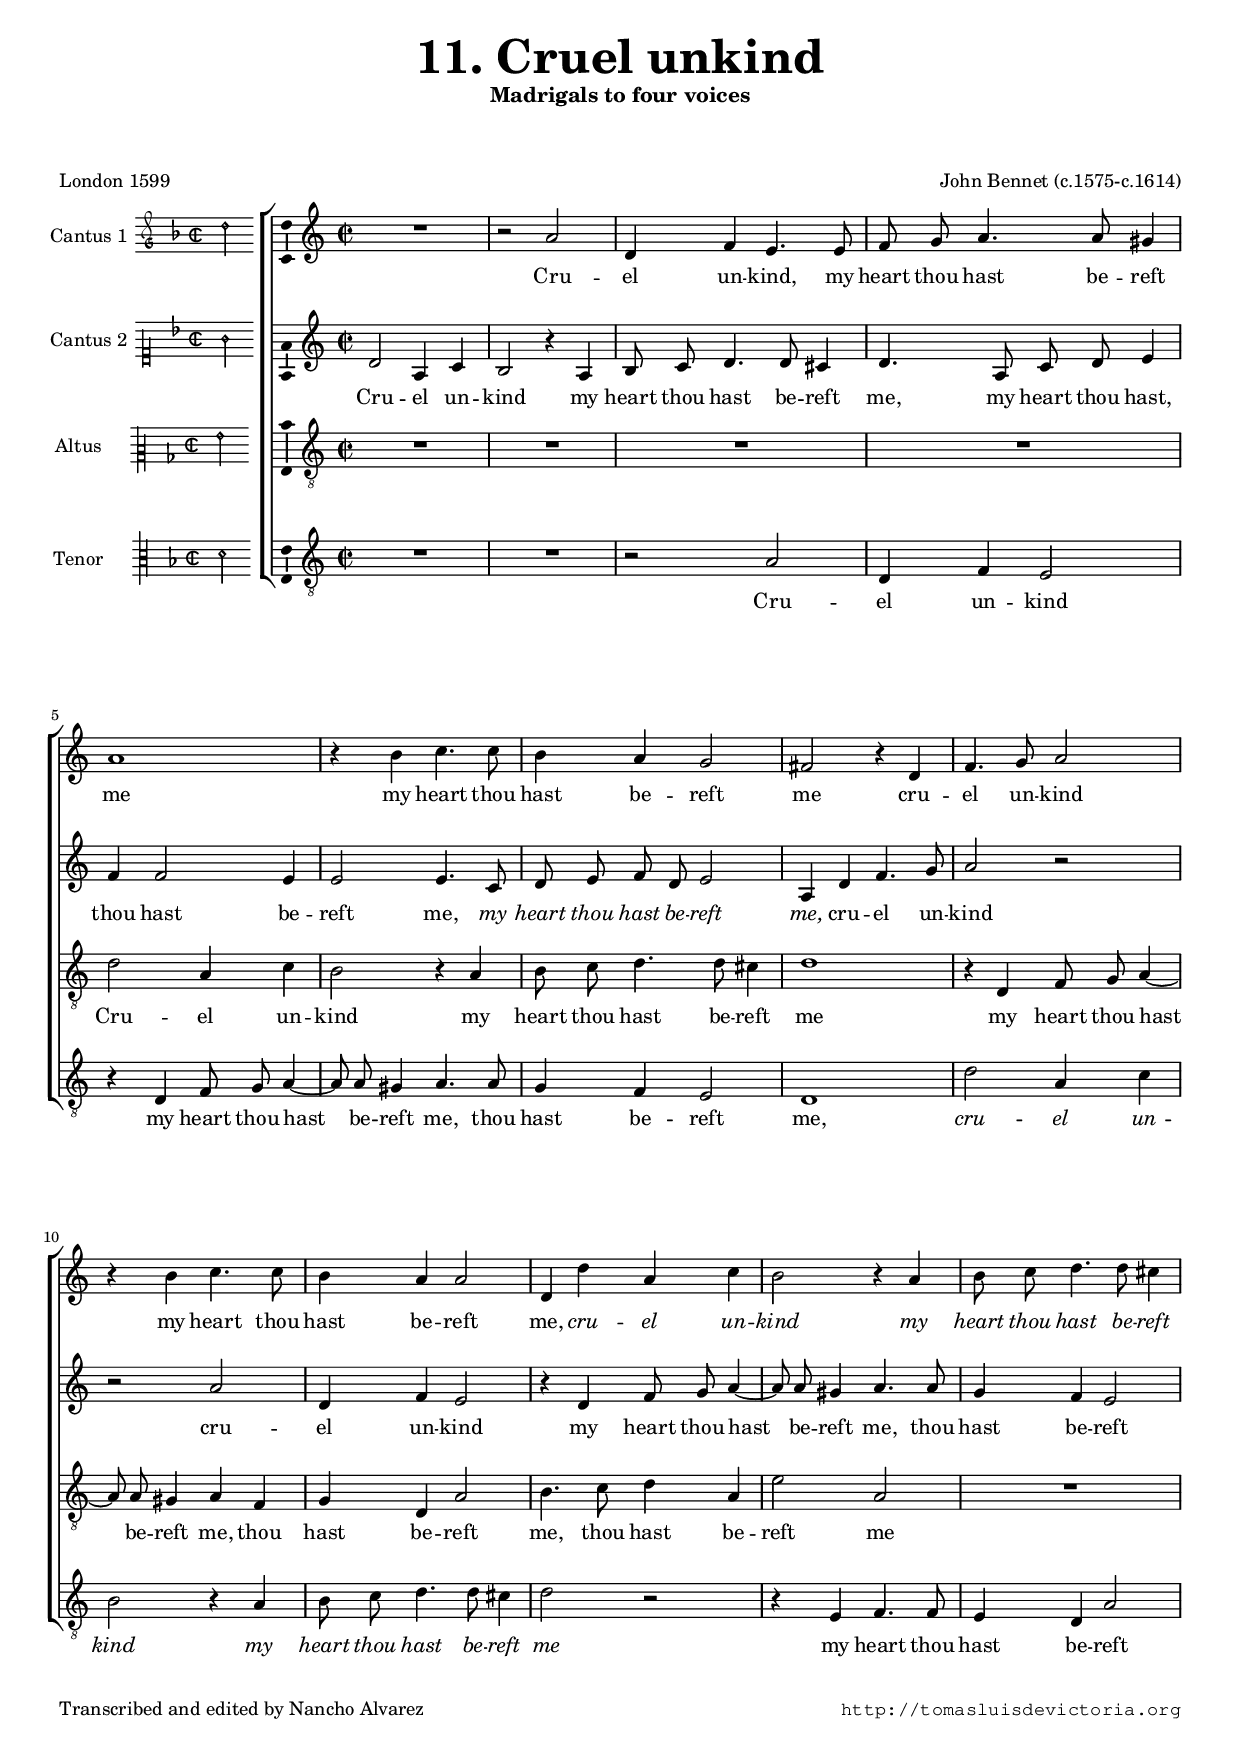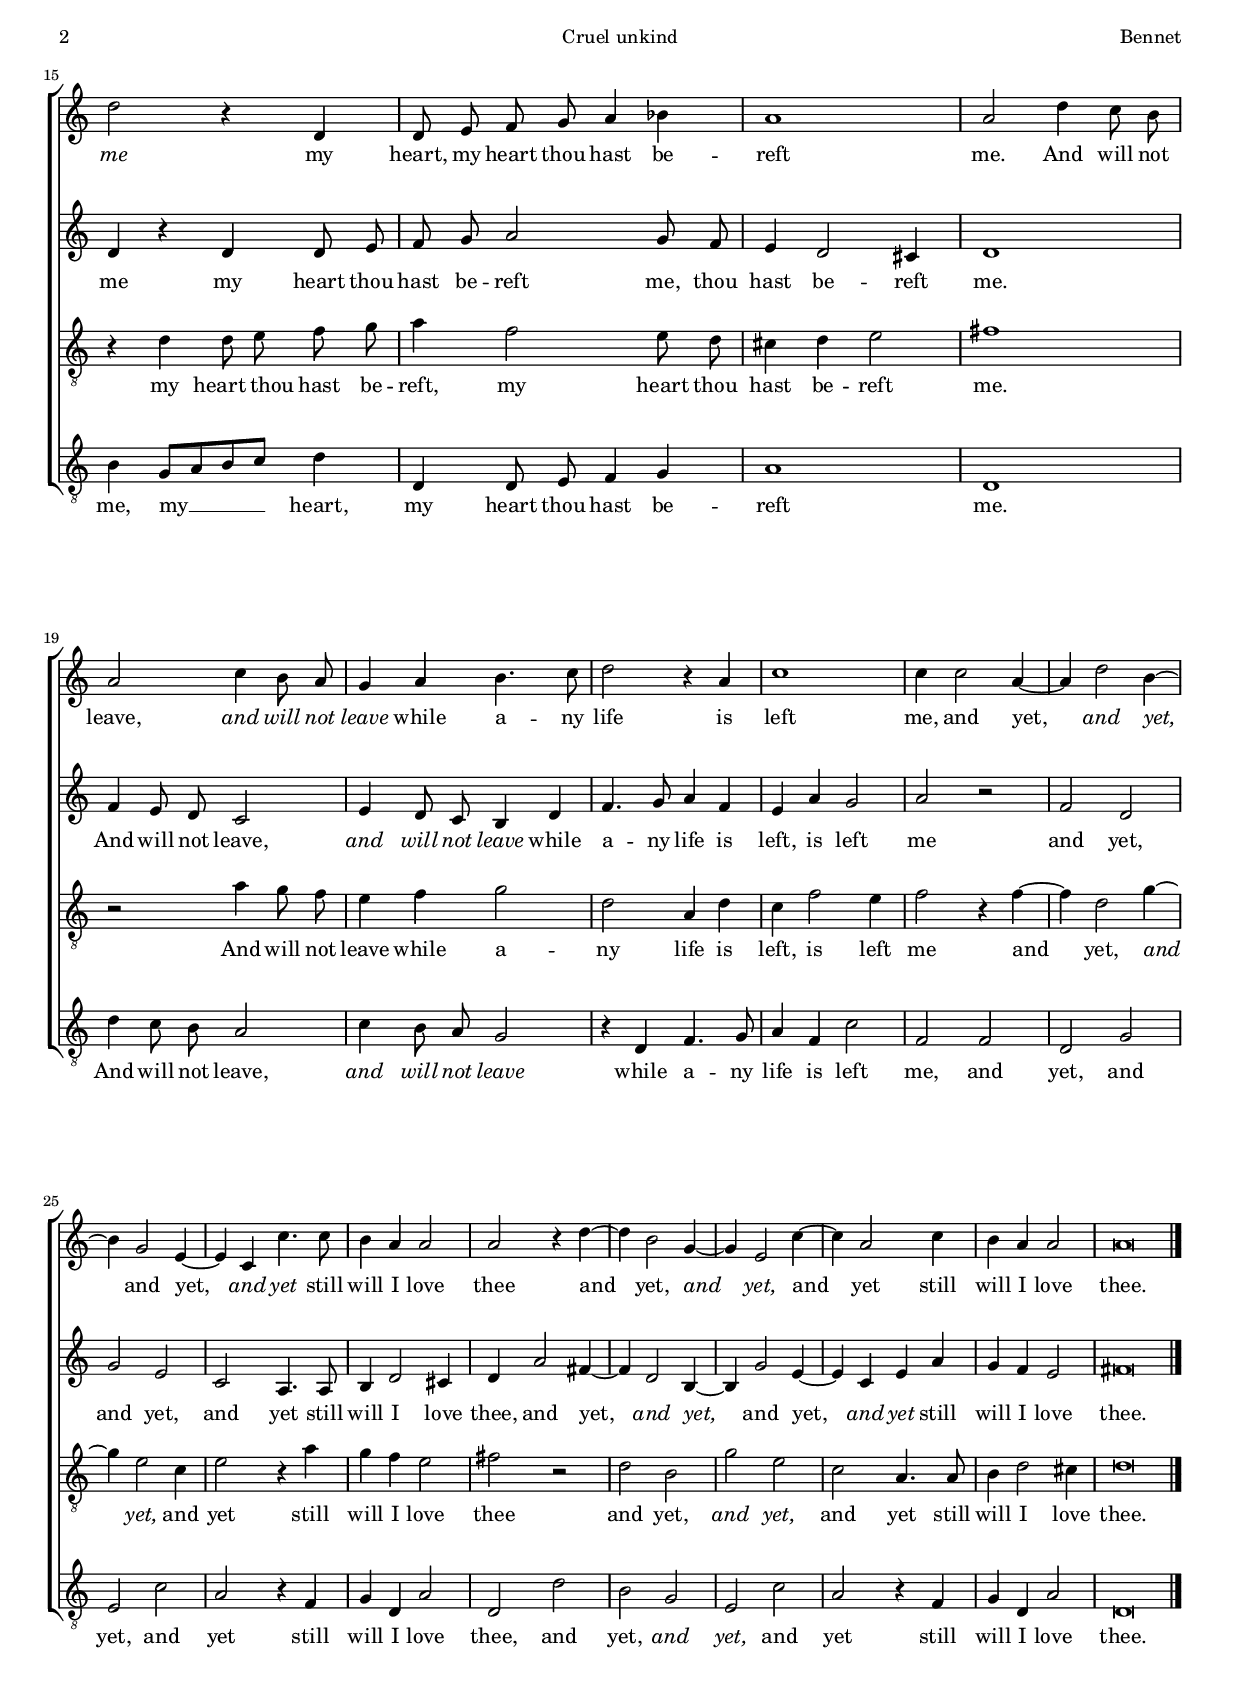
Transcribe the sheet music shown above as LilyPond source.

\version "2.18.0"

#(set-default-paper-size "a4")
#(set-global-staff-size 16.3)
#(ly:set-option 'point-and-click #f)
%mobile -s15.0 -i3.2

italicas=\override LyricText.font-shape = #'italic
rectas=\override LyricText.font-shape = #'upright
ss=\once \set suggestAccidentals = ##t
mtempo={\tempo 4 = 100}
mtempob={\tempo 4 = 50}
incipitwidth = 20
mt=#(define-music-function (parser location offset) (number?) ; move lyric text
      #{ \once \override LyricText.X-offset = -$offset #})


htitle="Cruel unkind"
hcomposer="Bennet"

\header {
	title=\markup{\fontsize #4 "11. Cruel unkind"}
	subtitle="Madrigals to four voices"
	subsubtitle=\markup{\null \vspace #2 }
	composer="John Bennet (c.1575-c.1614)"
        pdfauthor=\composer
	%opus="(-)"
	poet=\markup{"London 1599"} % Madrigalls to foure voyces newly published by Iohn Bennet his first works (1599)
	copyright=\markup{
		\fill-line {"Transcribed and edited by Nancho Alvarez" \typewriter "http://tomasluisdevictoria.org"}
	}
%	tagline=""
}

global={\key d \major \time 2/2
        \skip 1*33 \bar "|."
}


cantus=\relative c''{
	R1
	r2 b
	e,4 g fis4. fis8
	g8 a b4. b8 ais4
	b1
	r4 cis d4. d8
	cis4 b a2
	gis r4 e
	g4. a8 b2
	r4 cis d4. d8
	cis4 b b2
	e,4 e' b d
	cis2 r4 b
	cis8 d e4. e8 dis4
	e2 r4 e,
	e8 fis g a b4 c
	b1
	b2 e4 d8 cis
	b2 d4 cis8 b
	a4 b cis4. d8
	e2 r4 b
	d1
	d4 d2 b4 ~
	b4 e2 cis4 ~
	cis a2 fis4 ~
	fis d d'4. d8
	cis4 b b2
	b r4 e ~
	e cis2 a4 ~
	a fis2 d'4 ~
	d b2 d4
	cis b b2
	b\breve*1/2
}

altus=\relative c'{
	e2 b4 d
	cis2 r4 b
	cis8 d e4. e8 dis4
	e4. b8 d e fis4
	g4 g2 fis4
	fis2 fis4. d8
	e8 fis g e fis2
	b,4 e g4. a8
	b2 r
	r b
	e,4 g fis2
	r4 e g8 a b4 ~
	b8 b ais4 b4. b8
	a4 g fis2
	e4 r e e8 fis
	g a b2 a8 g
	fis4 e2 dis4
	e1
	g4 fis8 e d2
	fis4 e8 d cis4 e
	g4. a8 b4 g
	fis4 b a2
	b r
	g e
	a fis
	d b4. b8
	cis4 e2 dis4
	e4 b'2 gis4 ~
	gis e2 cis4 ~
	cis a'2 fis4 ~
	fis d fis b
	a g fis2
	gis\breve*1/2
}

tenor=\relative c'{
	R1*4
	e2 b4 d
	cis2 r4 b
	cis8 d e4. e8 dis4
	e1
	r4 e, g8 a b4 ~
	b8 b ais4 b g
	a e b'2
	cis4. d8 e4 b
	fis'2 b,
	R1
	r4 e4 e8 fis g a
	b4 g2 fis8 e
	dis4 e fis2
	gis1
	r2 b4 a8 g
	fis4 g a2
	e b4 e
	d g2 fis4
	g2 r4 g ~
	g e2 a4 ~
	a fis2 d4
	fis2 r4 b
	a g fis2
	gis2 r
	e cis
	a' fis
	d b4. b8
	cis4 e2 dis4
	e\breve*1/2
}

bassus=\relative c'{
	R1*2
	r2 b
	e,4 g fis2
	r4 e g8 a b4 ~
	b8 b ais4 b4. b8
	a4 g fis2
	e1
	e'2 b4 d
	cis2 r4 b
	cis8 d e4. e8 dis4
	e2 r
	r4 fis,4 g4. g8
	fis4 e b'2
	cis4 a8[ b cis d] e4
	e,4 e8 fis g4 a
	b1
	e,
	e'4 d8 cis b2
	d4 cis8 b a2
	r4 e g4. a8
	b4 g d'2
	g, g
	e a
	fis d'
	b r4 g
	a e b'2
	e, e'
	cis a
	fis d'
	b r4 g
	a e b'2
	e,\breve*1/2
}

textocantus=\lyricmode{
Cru -- el un -- kind, % cruell
my heart thou hast be -- reft me
my heart thou hast be -- reft me % hart
cru -- el un -- kind
my heart thou hast be -- reft me,
\italicas cru -- el un -- kind
my heart thou hast be -- reft me \rectas
my heart, my heart thou hast be -- reft me.
And will not leave,
\italicas and will not leave \rectas
while a -- ny life is left me,
and yet, \italicas and yet, \rectas and yet, \italicas and yet \rectas
still will I love thee
and yet, \italicas and yet, \rectas and yet
still will I love thee.
}

textoaltus=\lyricmode{
Cru -- el un -- kind
my heart thou hast be -- reft me,
my heart thou hast,
thou hast be -- reft me,
\italicas my heart thou hast be -- reft me, \rectas
cru -- el un -- kind
cru -- el un -- kind
my heart thou hast be -- reft me,
thou hast be -- reft me
my heart thou hast be -- reft me,
thou hast be -- reft me. % thou=ý
And will not leave,
\italicas and will not leave \rectas
while a -- ny life is left,
is left me
and yet, and yet, and yet
still will I love thee,
and yet, \italicas and yet, \rectas
and yet, \italicas and yet \rectas
still will I love thee.
}

textotenor=\lyricmode{
Cru -- el un -- kind
my heart thou hast be -- reft me
my heart thou hast be -- reft me,
thou hast be -- reft me,
thou hast be -- reft me
my \mt #3.5 heart \mt #0.5 thou hast be -- reft,
my heart thou hast be -- reft me.
And will not leave while a -- ny life is left,
is left me
and yet, \italicas and yet, \rectas and yet
still will I love thee
and yet, \italicas and yet, \rectas and yet
still will I love thee.
}

textobassus=\lyricmode{
Cru -- el un -- kind
my heart thou hast be -- reft me,
thou hast be -- reft me,
\italicas cru -- el un -- kind
my heart thou hast be -- reft me \rectas
my heart thou hast be -- reft me,
my __ heart,
my heart thou hast be -- reft me.
And will not leave,
\italicas and will not leave \rectas
while a -- ny life is left me,
and yet, and yet, and yet
still will I love thee,
and yet, \italicas and yet, \rectas and yet
still will I love thee.
}


incipitcantus=\markup{
	\score{
		{ 
		\set Staff.instrumentName="Cantus 1 "
		\override NoteHead.style = #'neomensural
		\override Staff.TimeSignature.style = #'neomensural
		\cadenzaOn 
		\clef "petrucci-g"
		\key f \major
		\time 2/2
                d''2
		} 

	\layout { line-width=\incipitwidth indent = 0 }
	}
}

incipitaltus=\markup{
	\score{
		{ 
		\set Staff.instrumentName="Cantus 2 "
		\override NoteHead.style = #'neomensural 
		\override Staff.TimeSignature.style = #'neomensural
		\cadenzaOn 
		\clef "petrucci-c1"
		\key f \major
		\time 2/2
                g'2
		} 
	\layout { line-width=\incipitwidth indent = 0 }
	}
}


incipittenor=\markup{
	\score{
		{ 
		\set Staff.instrumentName="Altus     "
		\override NoteHead.style = #'neomensural 
		\override Staff.TimeSignature.style = #'neomensural
		\cadenzaOn 
		\clef "petrucci-c2"
		\key f \major
		\time 2/2
                g'2
		} 
	\layout { line-width=\incipitwidth indent=0 }
	}
}

incipitbassus=\markup{
	\score{
		{ 
		\set Staff.instrumentName="Tenor     "
		\override NoteHead.style = #'neomensural
		\override Staff.TimeSignature.style = #'neomensural
		\cadenzaOn 
		\clef "petrucci-c3"
		\key f \major
		\time 2/2
                d'2
		} 
	\layout { line-width=\incipitwidth indent = 0 }
	}
}

%\layout {
%       \context {\Voice
%               \remove Ligature_bracket_engraver
%               \consists Mensural_ligature_engraver
%       }
%       line-width=\incipitwidth
%       indent = 0
%}



\score {\transpose c' bes{
\new ChoirStaff<<

	\new Staff <<\global
	\new Voice="v1" {
		\set Staff.instrumentName=\incipitcantus
		%\set Staff.instrumentName="Cantus 1 "
		\clef "treble"
		\cantus }
	\new Lyrics \lyricsto "v1" {\textocantus }
	>>

	\new Staff <<\global
	\new Voice="v2" {
		\set Staff.instrumentName=\incipitaltus
		%\set Staff.instrumentName="Cantus 2 "
		\clef "treble"
		\altus }
	\new Lyrics \lyricsto "v2" {\textoaltus }
	>>
	
	\new Staff <<\global
	\new Voice="v3" {
		\set Staff.instrumentName=\incipittenor
		%\set Staff.instrumentName="Alto        "
		\clef "G_8"
		\tenor }
	\new Lyrics \lyricsto "v3" {\textotenor }
	>>

	\new Staff <<\global
	\new Voice="v4" {
		\set Staff.instrumentName=\incipitbassus
		%\set Staff.instrumentName="Tenor     "
		\clef "G_8"
		\bassus }
	\new Lyrics \lyricsto "v4" {\textobassus }
	>>
	
>>

	} % transpose

\layout{ 
	\context {\Lyrics 
		\override VerticalAxisGroup.staff-affinity = #UP
		\override VerticalAxisGroup.nonstaff-relatedstaff-spacing =
			#'((basic-distance . 0) (minimum-distance . 0) (padding . 1))
		\override LyricText.font-size = #1.1
		\override LyricHyphen.minimum-distance = #0.5
	}
	\context {\Score 
		tempoHideNote = ##t
		\override BarNumber.padding = #2 
	}
	\context {\Voice 
		%melismaBusyProperties = #'()
		autoBeaming = ##f
	}
	\context {\Staff 
                %\RemoveEmptyStaves
                %\override VerticalAxisGroup.remove-first = ##t
		\override VerticalAxisGroup.staff-staff-spacing =
			#'((basic-distance . 11) (minimum-distance . 0) (padding . 1))
		\consists Ambitus_engraver 
		\override LigatureBracket.padding = #1
	}
}

%\midi { \mtempo }

}


\paper{
	evenHeaderMarkup=\markup  \fill-line { \fromproperty #'page:page-number-string \htitle \hcomposer }
	oddHeaderMarkup= \markup  \fill-line { \on-the-fly #not-first-page \hcomposer \on-the-fly #not-first-page \htitle \on-the-fly #not-first-page \fromproperty #'page:page-number-string }
	%system-count=6
	%page-count = 2
	ragged-last-bottom = ##f
	indent=3.6\cm
	system-system-spacing =
	#'((basic-distance . 20) (minimum-distance . 0) (padding . 5))
	top-system-spacing = % header
	#'((basic-distance . 8) (minimum-distance . 0) (padding . 0))
	last-bottom-spacing = % footer
	#'((basic-distance . 12) (minimum-distance . 0) (padding . 0))
	markup-system-spacing.padding = #1.5
}
